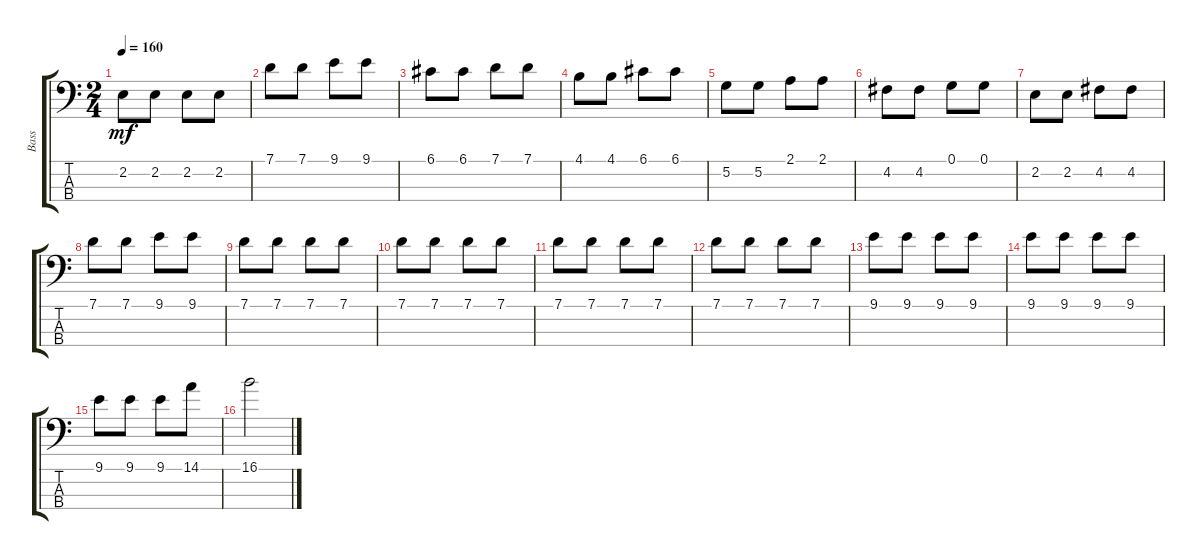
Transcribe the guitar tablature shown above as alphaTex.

\track ("Bass" "Bass") {instrument electricbassfinger}
\staff {score tabs}
\tuning (G2 D2 A1 E1) {hide}
\ts (2 4)
\tempo 160
\clef f4
\ks c
2.2.8{dy mf} 2.2.8 2.2.8 2.2.8 |
7.1.8 7.1.8 9.1.8 9.1.8 |
6.1.8 6.1.8 7.1.8 7.1.8 |
4.1.8 4.1.8 6.1.8 6.1.8 |
5.2.8 5.2.8 2.1.8 2.1.8 |
4.2.8 4.2.8 0.1.8 0.1.8 |
2.2.8 2.2.8 4.2.8 4.2.8 |
7.1.8 7.1.8 9.1.8 9.1.8 |
7.1.8 7.1.8 7.1.8 7.1.8 |
7.1.8 7.1.8 7.1.8 7.1.8 |
7.1.8 7.1.8 7.1.8 7.1.8 |
7.1.8 7.1.8 7.1.8 7.1.8 |
9.1.8 9.1.8 9.1.8 9.1.8 |
9.1.8 9.1.8 9.1.8 9.1.8 |
9.1.8 9.1.8 9.1.8 14.1.8 |
16.1.2
